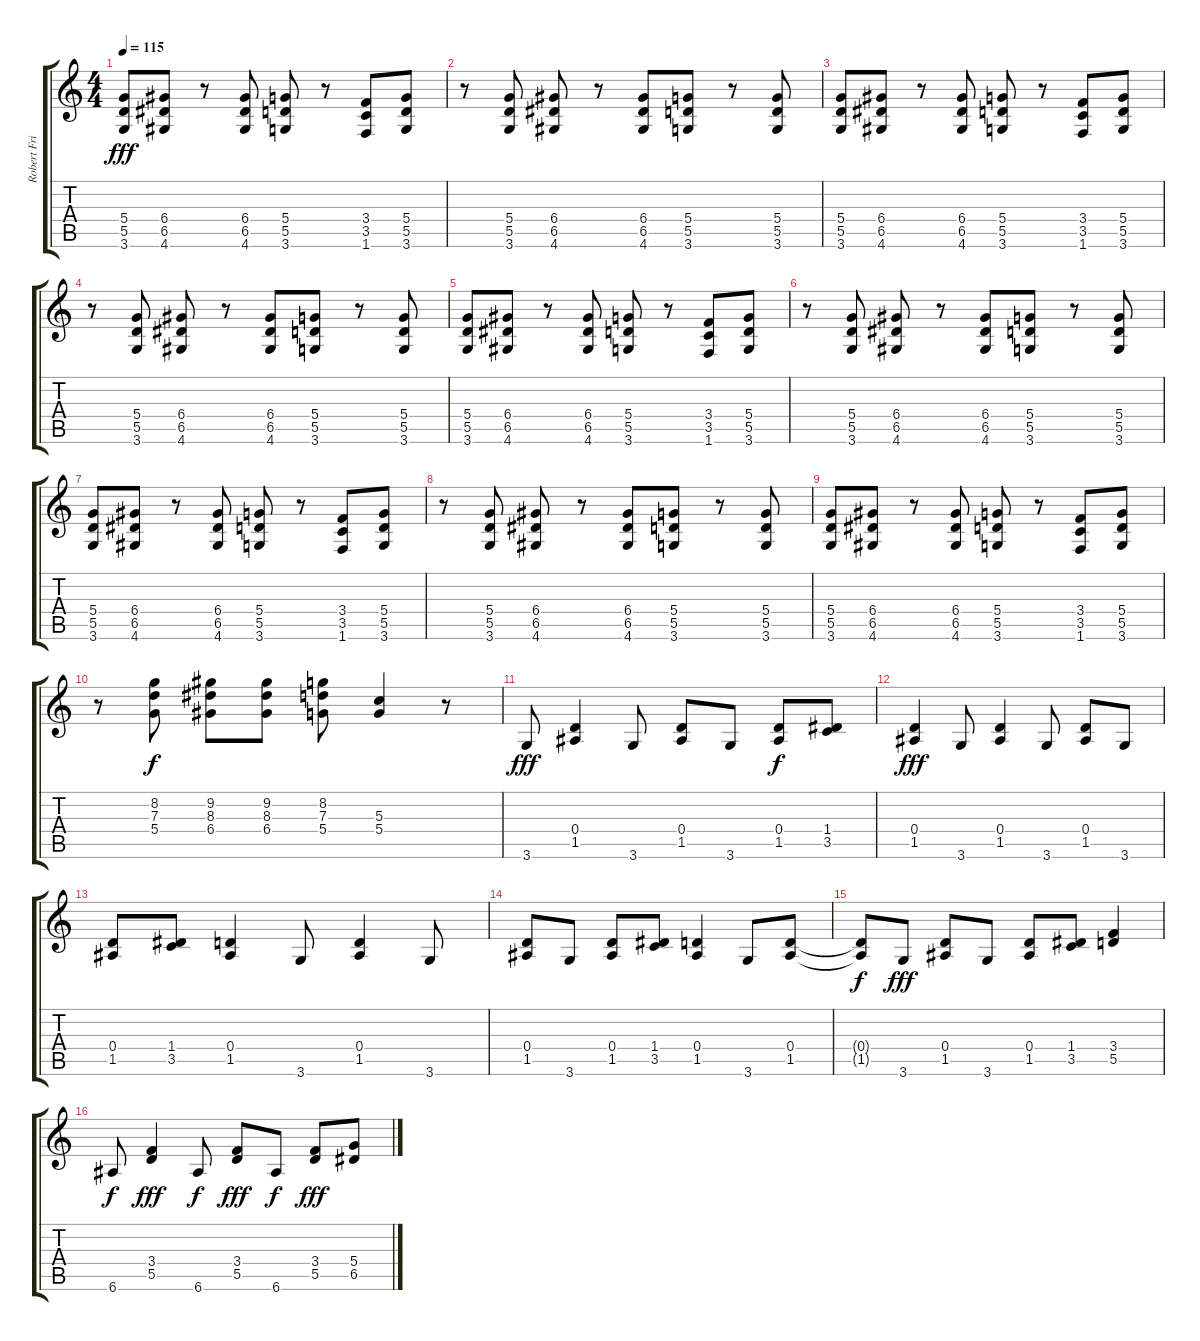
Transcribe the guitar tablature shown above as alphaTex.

\track ("Robert Fripp Guitar" "Robert Fri") {instrument electricguitarclean}
\staff {score tabs}
\tuning (E4 B3 G3 D3 A2 E2) {hide}
\ts (4 4)
\tempo 115
\clef g2
\ks c
(5.4 5.5 3.6).8{dy fff} (6.4 6.5 4.6).8 r.8 (6.4 6.5 4.6).8 (5.4 5.5 3.6).8 r.8 (3.4 3.5 1.6).8 (5.4 5.5 3.6).8 |
r.8 (5.4 5.5 3.6).8 (6.4 6.5 4.6).8 r.8 (6.4 6.5 4.6).8 (5.4 5.5 3.6).8 r.8 (5.4 5.5 3.6).8 |
(5.4 5.5 3.6).8 (6.4 6.5 4.6).8 r.8 (6.4 6.5 4.6).8 (5.4 5.5 3.6).8 r.8 (3.4 3.5 1.6).8 (5.4 5.5 3.6).8 |
r.8 (5.4 5.5 3.6).8 (6.4 6.5 4.6).8 r.8 (6.4 6.5 4.6).8 (5.4 5.5 3.6).8 r.8 (5.4 5.5 3.6).8 |
(5.4 5.5 3.6).8 (6.4 6.5 4.6).8 r.8 (6.4 6.5 4.6).8 (5.4 5.5 3.6).8 r.8 (3.4 3.5 1.6).8 (5.4 5.5 3.6).8 |
r.8 (5.4 5.5 3.6).8 (6.4 6.5 4.6).8 r.8 (6.4 6.5 4.6).8 (5.4 5.5 3.6).8 r.8 (5.4 5.5 3.6).8 |
(5.4 5.5 3.6).8 (6.4 6.5 4.6).8 r.8 (6.4 6.5 4.6).8 (5.4 5.5 3.6).8 r.8 (3.4 3.5 1.6).8 (5.4 5.5 3.6).8 |
r.8 (5.4 5.5 3.6).8 (6.4 6.5 4.6).8 r.8 (6.4 6.5 4.6).8 (5.4 5.5 3.6).8 r.8 (5.4 5.5 3.6).8 |
(5.4 5.5 3.6).8 (6.4 6.5 4.6).8 r.8 (6.4 6.5 4.6).8 (5.4 5.5 3.6).8 r.8 (3.4 3.5 1.6).8 (5.4 5.5 3.6).8 |
r.8 (8.2 7.3 5.4).8{dy f} (9.2 8.3 6.4).8 (9.2 8.3 6.4).8 (8.2 7.3 5.4).8 (5.3 5.4).4 r.8 |
3.6.8{dy fff} (0.4 1.5).4 3.6.8 (0.4 1.5).8 3.6.8 (0.4 1.5).8{dy f} (1.4 3.5).8 |
(0.4 1.5).4{dy fff} 3.6.8 (0.4 1.5).4 3.6.8 (0.4 1.5).8 3.6.8 |
(0.4 1.5).8 (1.4 3.5).8 (0.4 1.5).4 3.6.8 (0.4 1.5).4 3.6.8 |
(0.4 1.5).8 3.6.8 (0.4 1.5).8 (1.4 3.5).8 (0.4 1.5).4 3.6.8 (0.4 1.5).8 |
(0.4{t} 1.5{t}).8{dy f} 3.6.8{dy fff} (0.4 1.5).8 3.6.8 (0.4 1.5).8 (1.4 3.5).8 (3.4 5.5).4 |
6.6.8{dy f} (3.4 5.5).4{dy fff} 6.6.8{dy f} (3.4 5.5).8{dy fff} 6.6.8{dy f} (3.4 5.5).8{dy fff} (5.4 6.5).8
